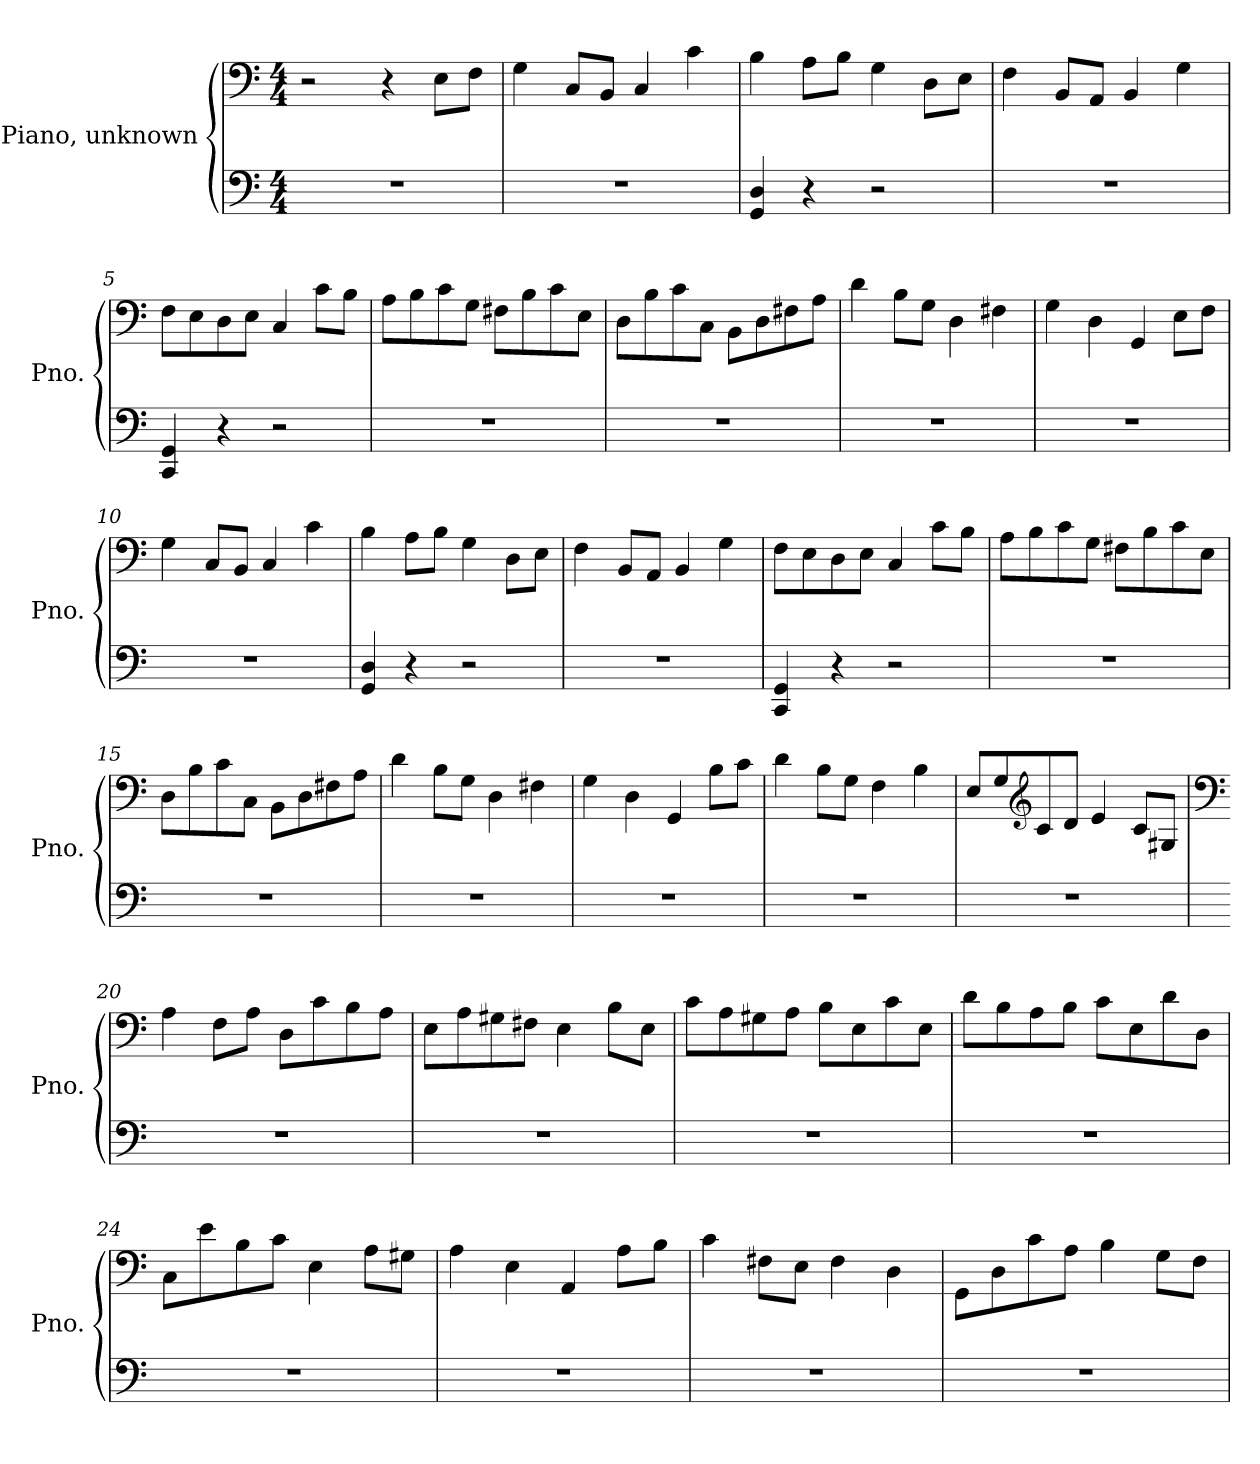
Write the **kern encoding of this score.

**kern	**kern
*part1	*part1
*staff2	*staff1
*I"Piano, unknown	*
*I'Pno.	*
*clefF4	*clefF4
*k[]	*k[]
*M4/4	*M4/4
*MM120	*MM120
=1	=1
1r	2r
.	4r
.	8E\L
.	8F\J
=2	=2
1r	4G\
.	8C/L
.	8BB/J
.	4C/
.	4c\
=3	=3
4GG/ 4D/	4B\
4r	8A\L
.	8B\J
2r	4G\
.	8D\L
.	8E\J
=4	=4
1r	4F\
.	8BB/L
.	8AA/J
.	4BB/
.	4G\
=5	=5
4CC/ 4GG/	8F\L
.	8E\
4r	8D\
.	8E\J
2r	4C/
.	8c\L
.	8B\J
=6	=6
1r	8A\L
.	8B\
.	8c\
.	8G\J
.	8F#X\L
.	8B\
.	8c\
.	8E\J
!!LO:LB:g=z
=7	=7
1r	8D\L
.	8B\
.	8c\
.	8C\J
.	8BB\L
.	8D\
.	8F#X\
.	8A\J
=8	=8
1r	4d\
.	8B\L
.	8G\J
.	4D\
.	4F#X\
=9	=9
1r	4G\
.	4D\
.	4GG/
.	8E\L
.	8F\J
=10	=10
1r	4G\
.	8C/L
.	8BB/J
.	4C/
.	4c\
=11	=11
4GG/ 4D/	4B\
4r	8A\L
.	8B\J
2r	4G\
.	8D\L
.	8E\J
=12	=12
1r	4F\
.	8BB/L
.	8AA/J
.	4BB/
.	4G\
!!LO:LB:g=z
=13	=13
4CC/ 4GG/	8F\L
.	8E\
4r	8D\
.	8E\J
2r	4C/
.	8c\L
.	8B\J
=14	=14
1r	8A\L
.	8B\
.	8c\
.	8G\J
.	8F#X\L
.	8B\
.	8c\
.	8E\J
=15	=15
1r	8D\L
.	8B\
.	8c\
.	8C\J
.	8BB\L
.	8D\
.	8F#X\
.	8A\J
=16	=16
1r	4d\
.	8B\L
.	8G\J
.	4D\
.	4F#X\
=17	=17
1r	4G\
.	4D\
.	4GG/
.	8B\L
.	8c\J
=18	=18
1r	4d\
.	8B\L
.	8G\J
.	4F\
.	4B\
!!LO:LB:g=z
=19	=19
1r	8E/L
.	8G/
*	*clefG2
.	8c/
.	8d/J
.	4e/
.	8c/L
.	8G#X/J
=20	=20
*	*clefF4
1r	4A\
.	8F\L
.	8A\J
.	8D\L
.	8c\
.	8B\
.	8A\J
=21	=21
1r	8E\L
.	8A\
.	8G#X\
.	8F#X\J
.	4E\
.	8B\L
.	8E\J
=22	=22
1r	8c\L
.	8A\
.	8G#X\
.	8A\J
.	8B\L
.	8E\
.	8c\
.	8E\J
=23	=23
1r	8d\L
.	8B\
.	8A\
.	8B\J
.	8c\L
.	8E\
.	8d\
.	8D\J
!!LO:LB:g=z
=24	=24
1r	8C\L
.	8e\
.	8B\
.	8c\J
.	4E\
.	8A\L
.	8G#X\J
=25	=25
1r	4A\
.	4E\
.	4AA/
.	8A\L
.	8B\J
=26	=26
1r	4c\
.	8F#X\L
.	8E\J
.	4F#\
.	4D\
=27	=27
1r	8GG\L
.	8D\
.	8c\
.	8A\J
.	4B\
.	8G\L
.	8F\J
=	=
*-	*-
